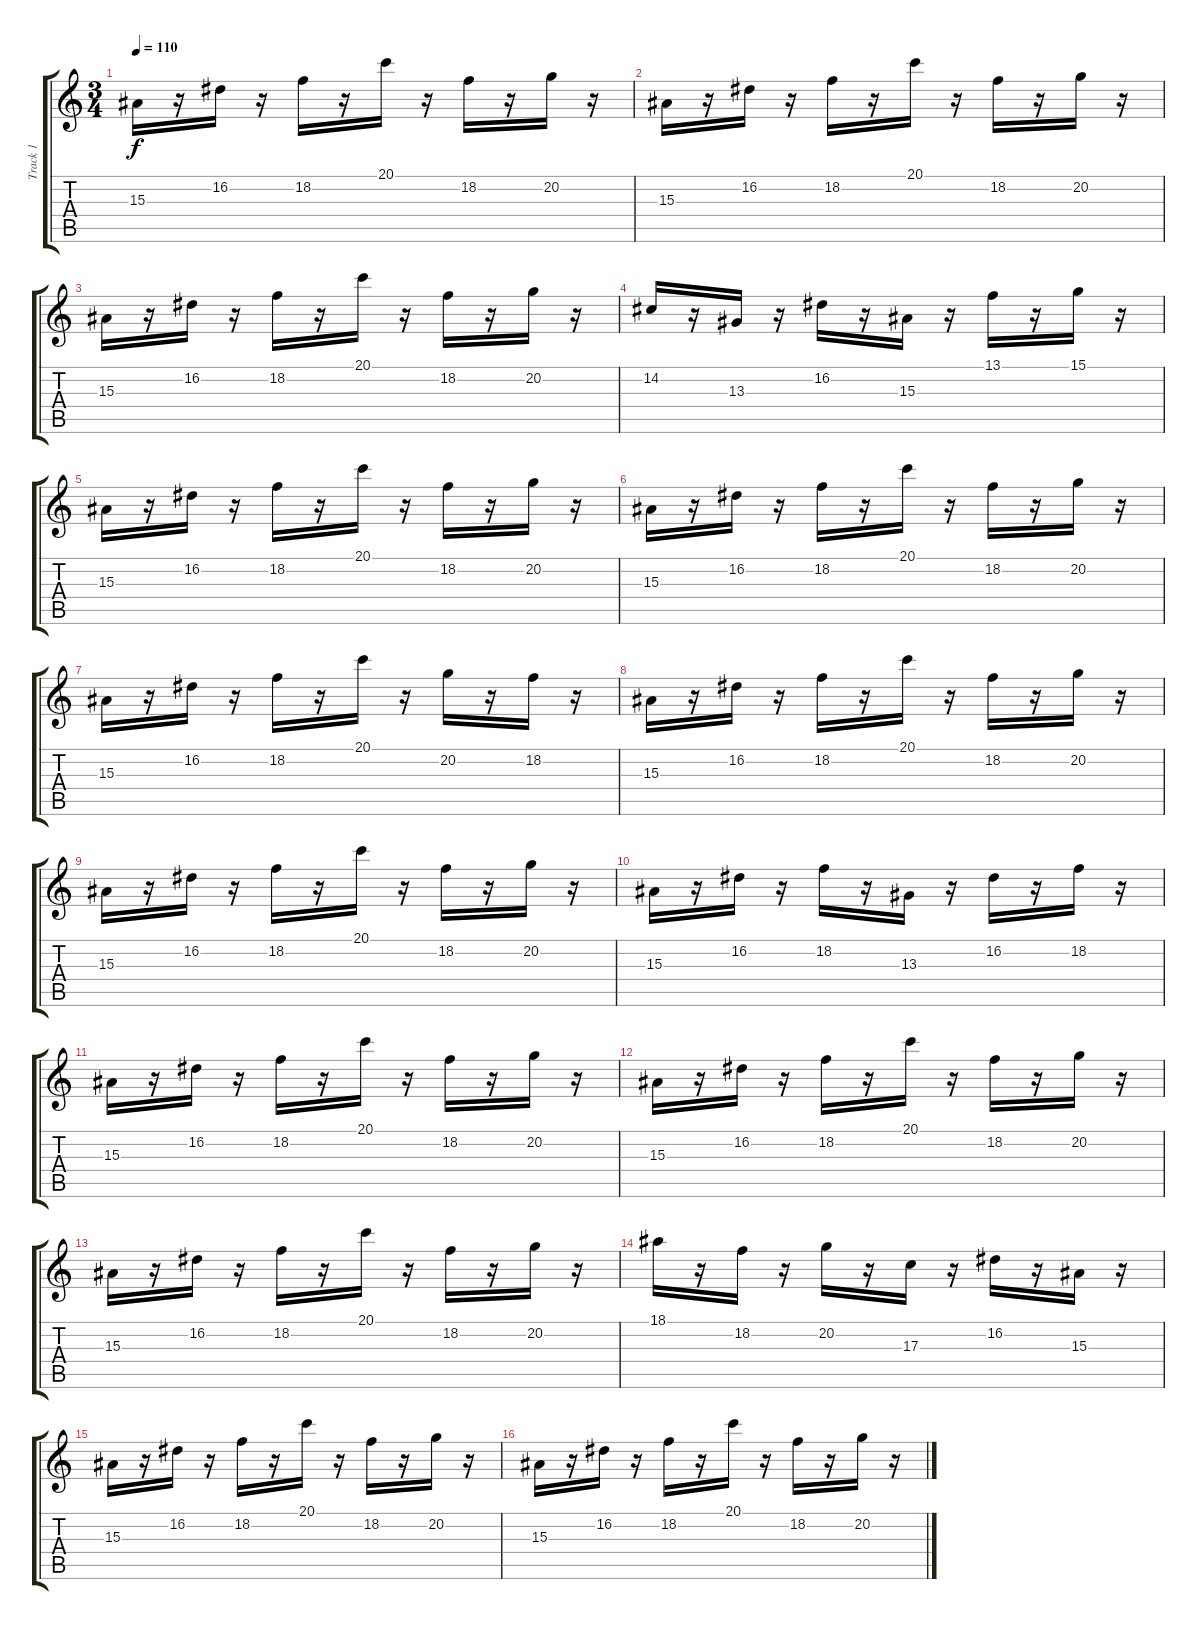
\track ("Track 1" "Track 1") {instrument panflute}
\staff {score tabs}
\tuning (E4 B3 G3 D3 A2 E2) {hide}
\ts (3 4)
\tempo 110
\clef g2
\ks c
15.3.16{dy f} r.16 16.2.16 r.16 18.2.16 r.16 20.1.16 r.16 18.2.16 r.16 20.2.16 r.16 |
15.3.16 r.16 16.2.16 r.16 18.2.16 r.16 20.1.16 r.16 18.2.16 r.16 20.2.16 r.16 |
15.3.16 r.16 16.2.16 r.16 18.2.16 r.16 20.1.16 r.16 18.2.16 r.16 20.2.16 r.16 |
14.2.16 r.16 13.3.16 r.16 16.2.16 r.16 15.3.16 r.16 13.1.16 r.16 15.1.16 r.16 |
15.3.16 r.16 16.2.16 r.16 18.2.16 r.16 20.1.16 r.16 18.2.16 r.16 20.2.16 r.16 |
15.3.16 r.16 16.2.16 r.16 18.2.16 r.16 20.1.16 r.16 18.2.16 r.16 20.2.16 r.16 |
15.3.16 r.16 16.2.16 r.16 18.2.16 r.16 20.1.16 r.16 20.2.16 r.16 18.2.16 r.16 |
15.3.16 r.16 16.2.16 r.16 18.2.16 r.16 20.1.16 r.16 18.2.16 r.16 20.2.16 r.16 |
15.3.16 r.16 16.2.16 r.16 18.2.16 r.16 20.1.16 r.16 18.2.16 r.16 20.2.16 r.16 |
15.3.16 r.16 16.2.16 r.16 18.2.16 r.16 13.3.16 r.16 16.2.16 r.16 18.2.16 r.16 |
15.3.16 r.16 16.2.16 r.16 18.2.16 r.16 20.1.16 r.16 18.2.16 r.16 20.2.16 r.16 |
15.3.16 r.16 16.2.16 r.16 18.2.16 r.16 20.1.16 r.16 18.2.16 r.16 20.2.16 r.16 |
15.3.16 r.16 16.2.16 r.16 18.2.16 r.16 20.1.16 r.16 18.2.16 r.16 20.2.16 r.16 |
18.1.16 r.16 18.2.16 r.16 20.2.16 r.16 17.3.16 r.16 16.2.16 r.16 15.3.16 r.16 |
15.3.16 r.16 16.2.16 r.16 18.2.16 r.16 20.1.16 r.16 18.2.16 r.16 20.2.16 r.16 |
15.3.16 r.16 16.2.16 r.16 18.2.16 r.16 20.1.16 r.16 18.2.16 r.16 20.2.16 r.16
